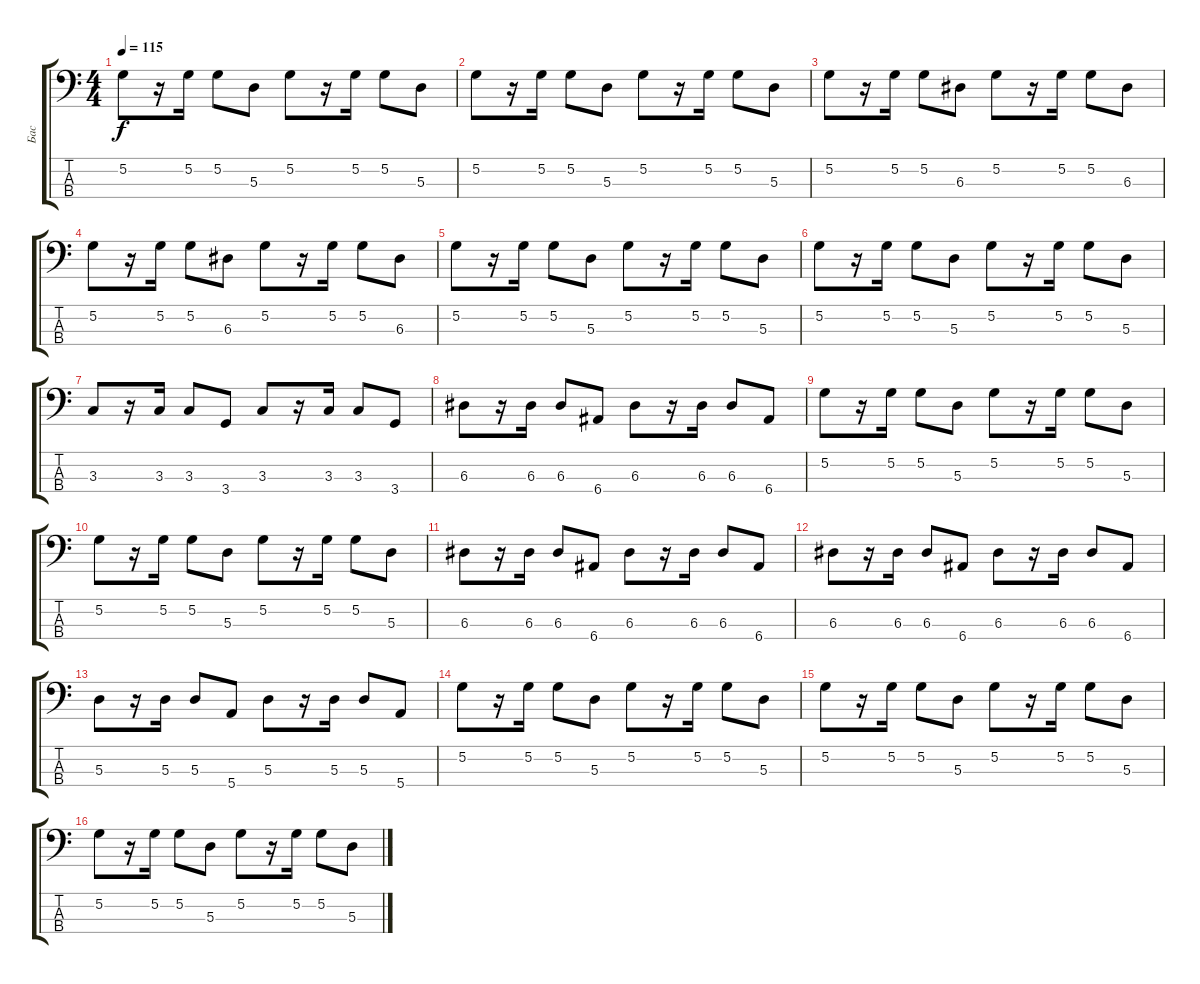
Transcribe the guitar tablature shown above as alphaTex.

\track ("Бас" "Бас") {instrument electricbasspick}
\staff {score tabs}
\tuning (G2 D2 A1 E1) {hide}
\ts (4 4)
\tempo 115
\clef f4
\ks c
5.2.8{dy f} r.16 5.2.16 5.2.8 5.3.8 5.2.8 r.16 5.2.16 5.2.8 5.3.8 |
5.2.8 r.16 5.2.16 5.2.8 5.3.8 5.2.8 r.16 5.2.16 5.2.8 5.3.8 |
5.2.8 r.16 5.2.16 5.2.8 6.3.8 5.2.8 r.16 5.2.16 5.2.8 6.3.8 |
5.2.8 r.16 5.2.16 5.2.8 6.3.8 5.2.8 r.16 5.2.16 5.2.8 6.3.8 |
5.2.8 r.16 5.2.16 5.2.8 5.3.8 5.2.8 r.16 5.2.16 5.2.8 5.3.8 |
5.2.8 r.16 5.2.16 5.2.8 5.3.8 5.2.8 r.16 5.2.16 5.2.8 5.3.8 |
3.3.8 r.16 3.3.16 3.3.8 3.4.8 3.3.8 r.16 3.3.16 3.3.8 3.4.8 |
6.3.8 r.16 6.3.16 6.3.8 6.4.8 6.3.8 r.16 6.3.16 6.3.8 6.4.8 |
5.2.8 r.16 5.2.16 5.2.8 5.3.8 5.2.8 r.16 5.2.16 5.2.8 5.3.8 |
5.2.8 r.16 5.2.16 5.2.8 5.3.8 5.2.8 r.16 5.2.16 5.2.8 5.3.8 |
6.3.8 r.16 6.3.16 6.3.8 6.4.8 6.3.8 r.16 6.3.16 6.3.8 6.4.8 |
6.3.8 r.16 6.3.16 6.3.8 6.4.8 6.3.8 r.16 6.3.16 6.3.8 6.4.8 |
5.3.8 r.16 5.3.16 5.3.8 5.4.8 5.3.8 r.16 5.3.16 5.3.8 5.4.8 |
5.2.8 r.16 5.2.16 5.2.8 5.3.8 5.2.8 r.16 5.2.16 5.2.8 5.3.8 |
5.2.8 r.16 5.2.16 5.2.8 5.3.8 5.2.8 r.16 5.2.16 5.2.8 5.3.8 |
5.2.8 r.16 5.2.16 5.2.8 5.3.8 5.2.8 r.16 5.2.16 5.2.8 5.3.8
